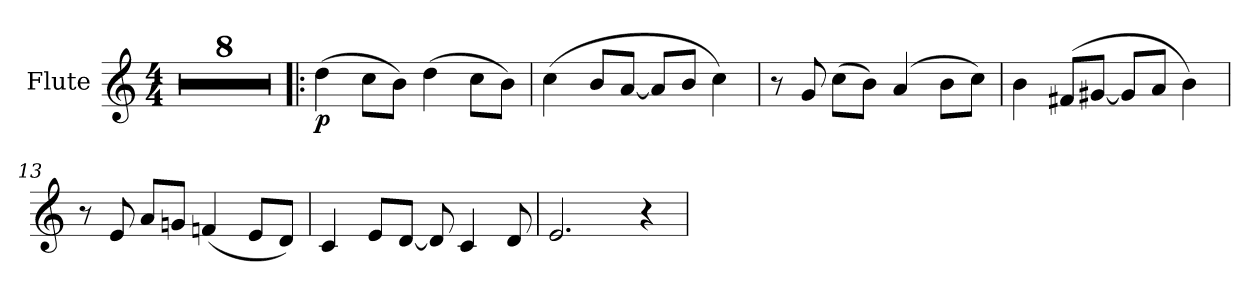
**kern	**dynam
*part1	*part1
*staff1	*staff1
*I"Flute	*
*I'Fl.	*
*clefG2	*
*k[]	*
*M4/4	*
=1	=1
1r	.
=2	=2
1r	.
=3	=3
1r	.
=4	=4
1r	.
=5	=5
1r	.
=6	=6
1r	.
=7	=7
1r	.
=8	=8
1r	.
=9!|:	=9!|:
!	!LO:DY:b
(>4dd\	p
8cc\L	.
8b\J)	.
(>4dd\	.
8cc\L	.
8b\J)	.
=10	=10
(>4cc\	.
8b/L	.
[8a/J	.
8a/L]	.
8b/J	.
4cc\)	.
=11	=11
8r	.
8g/	.
(>8cc\L	.
8b\J)	.
(>4a/	.
8b\L	.
8cc\J)	.
=12	=12
4b\	.
(<8f#X/L	.
[8g#X/J	.
8g#/L]	.
8a/J	.
4b\)	.
!!LO:LB:g=z
=13	=13
8r	.
8e/	.
8a/L	.
8gn/J	.
(<4fn/	.
8e/L	.
8d/J)	.
=14	=14
4c/	.
8e/L	.
[8d/J	.
8d/]	.
4c/	.
8d/	.
=15	=15
2.e/	.
4r	.
=	=
*-	*-
